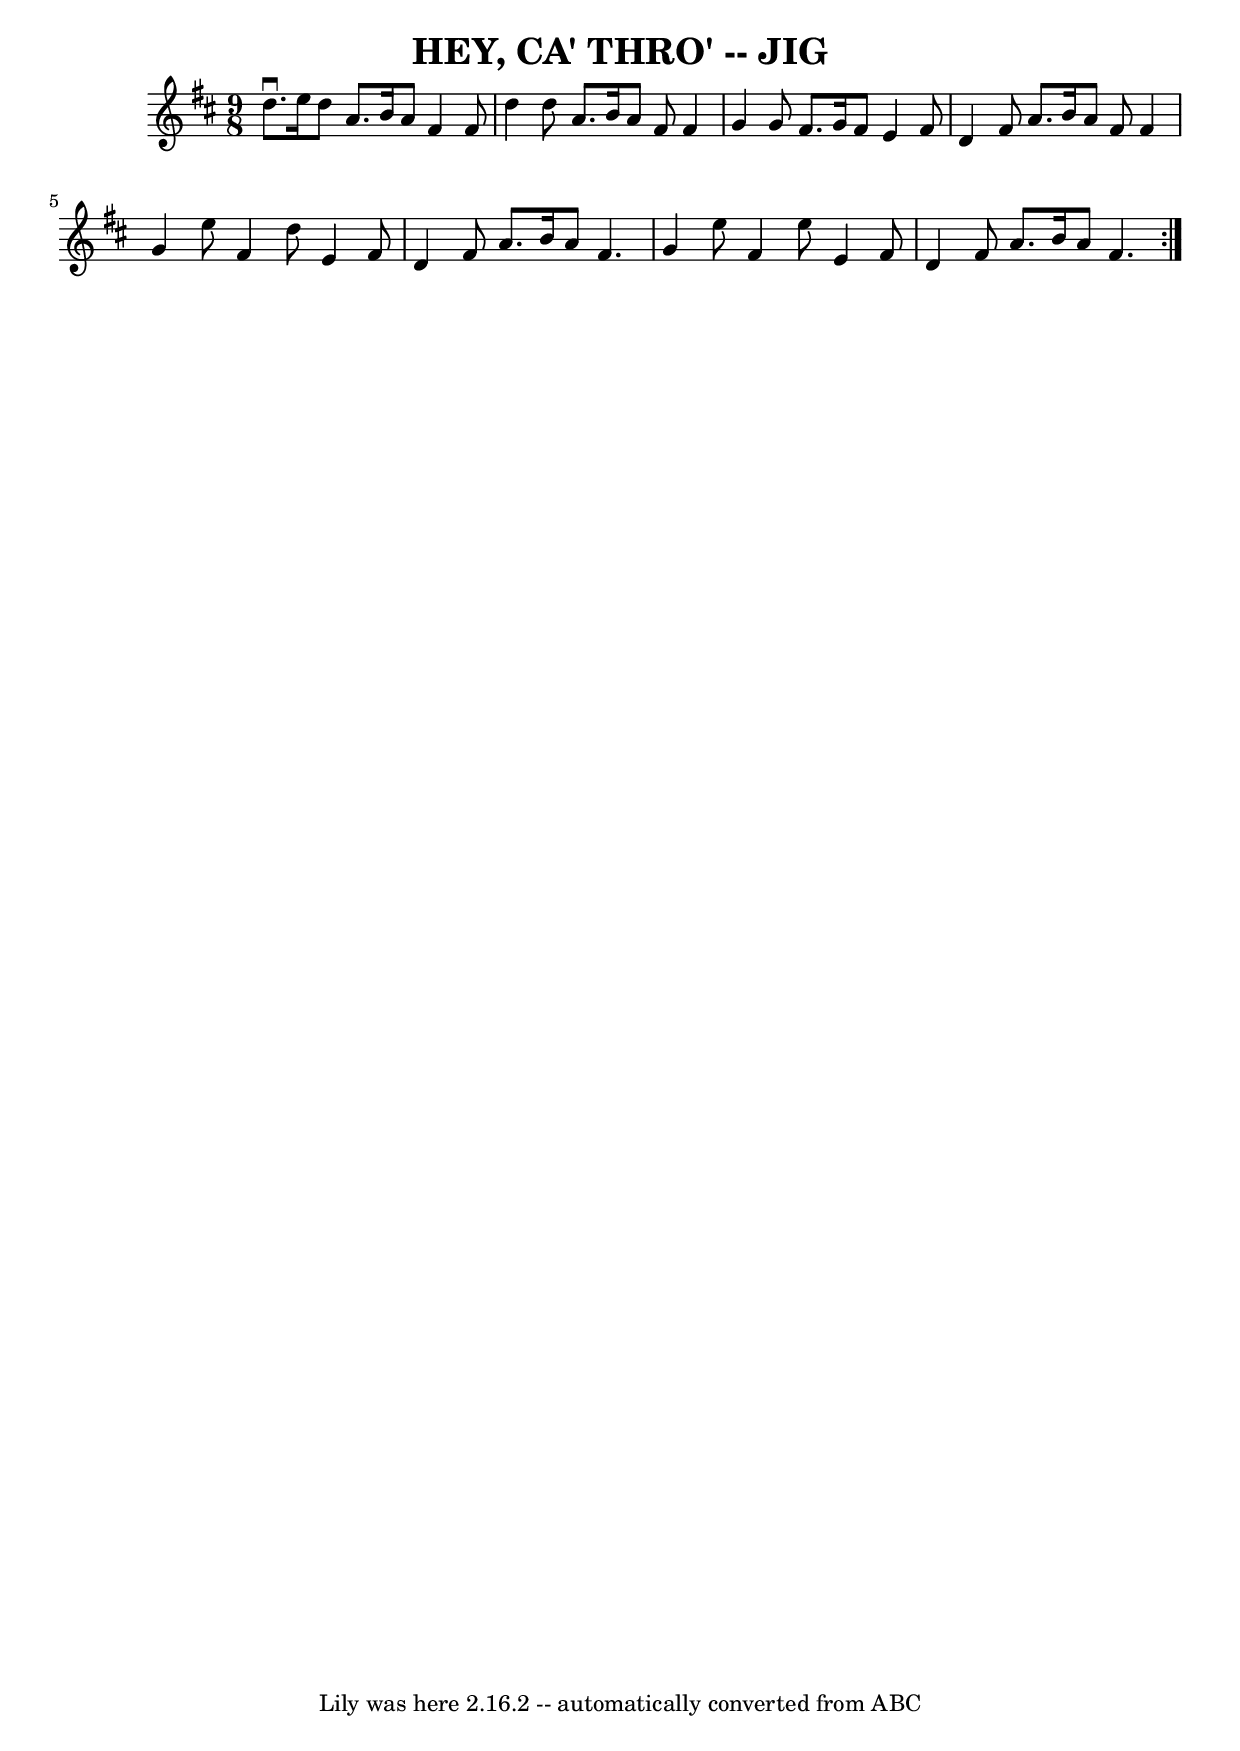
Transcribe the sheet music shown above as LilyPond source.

\version "2.16.2"
\include "Mammoth.ily"
\header {
  %% book = "Ryan's Mammoth Collection of Fiddle Tunes"
 crossRefNumber = "1"
 footnotes = ""
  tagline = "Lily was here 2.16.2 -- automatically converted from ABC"
  title = "HEY, CA' THRO' -- JIG"

}
voicedefault =  {



  \repeat volta 2 {

    \time 9/8 
    \key d \major
 d''8.^\downbow e''16 d''8 a'8. b'16 a'8 fis'4 fis'8     |
 d''4 d''8 a'8. b'16 a'8 fis'8 fis'4     |
 g'4 g'8 fis'8. g'16 fis'8 e'4 fis'8     |
 d'4 fis'8 a'8. b'16 a'8 fis'8 fis'4        |
 g'4 e''8 fis'4 d''8 e'4 fis'8    |
 d'4 fis'8 a'8. b'16 a'8 fis'4.     |
 g'4 e''8 fis'4 e''8 e'4 fis'8     |
 d'4 fis'8 a'8. b'16 a'8    
 fis'4.    
  }   

}

\score{
  <<

    \context Staff="default"
    {
      \voicedefault 
      
    }

  >>
  \layout {
    
  }
  \midi {
  }

}
